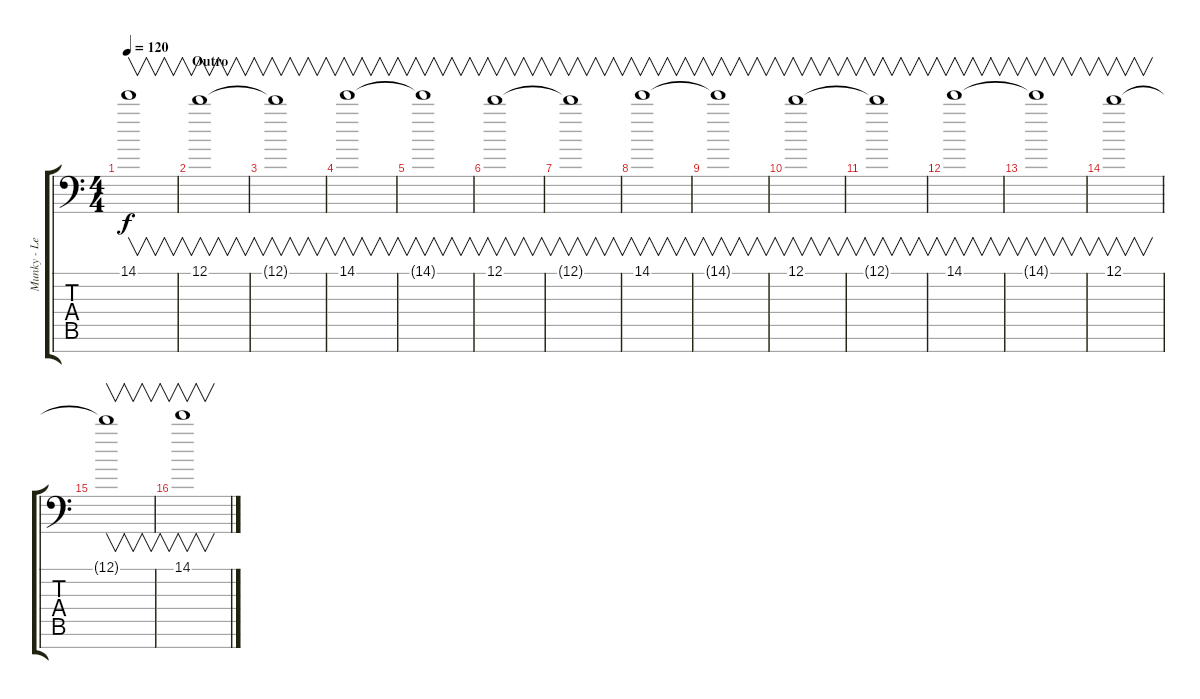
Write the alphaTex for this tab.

\track ("Munky - Lead Guitar 2" "Munky - Le") {instrument acousticguitarsteel}
\staff {score tabs}
\tuning (D4 A3 F3 C3 G2 D2 A1) {hide}
\ts (4 4)
\tempo 120
\clef f4
\ks c
14.1{t}.1{v dy f volume 4 instrument synthvoice} |
\section ("" "Outro")
12.1.1{v volume 4 instrument synthvoice} |
12.1{t}.1{v volume 4 instrument synthvoice} |
14.1.1{v volume 4 instrument synthvoice} |
14.1{t}.1{v volume 4 instrument synthvoice} |
12.1.1{v volume 4 instrument synthvoice} |
12.1{t}.1{v volume 4 instrument synthvoice} |
14.1.1{v volume 4 instrument synthvoice} |
14.1{t}.1{v volume 4 instrument synthvoice} |
12.1.1{v volume 4 instrument synthvoice} |
12.1{t}.1{v volume 4 instrument synthvoice} |
14.1.1{v volume 4 instrument synthvoice} |
14.1{t}.1{v volume 3 instrument synthvoice} |
12.1.1{v volume 3 instrument synthvoice} |
12.1{t}.1{v volume 2 instrument synthvoice} |
14.1.1{v volume 2 instrument synthvoice}
